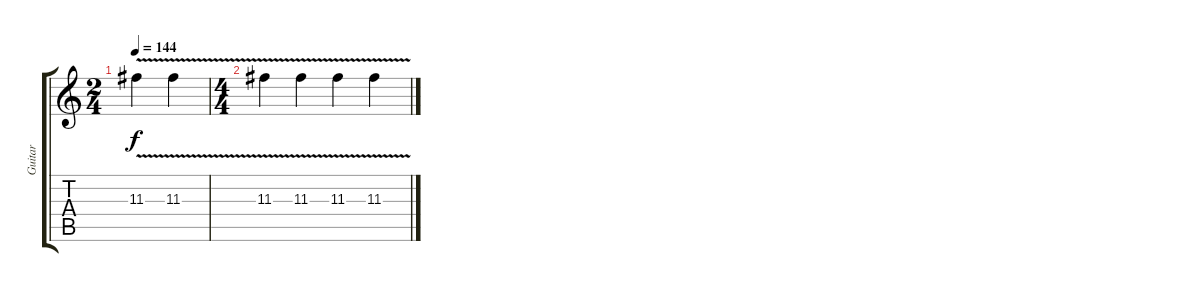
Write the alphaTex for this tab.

\track ("Guitar" "Guitar") {instrument distortionguitar}
\staff {score tabs}
\tuning (E4 B3 G3 D3 A2 E2) {hide}
\ts (2 4)
\tempo 144
\clef g2
\ks c
11.3{v}.4{dy f} 11.3{v}.4 |
\ts (4 4)
11.3{v}.4 11.3{v}.4 11.3{v}.4 11.3{v}.4
